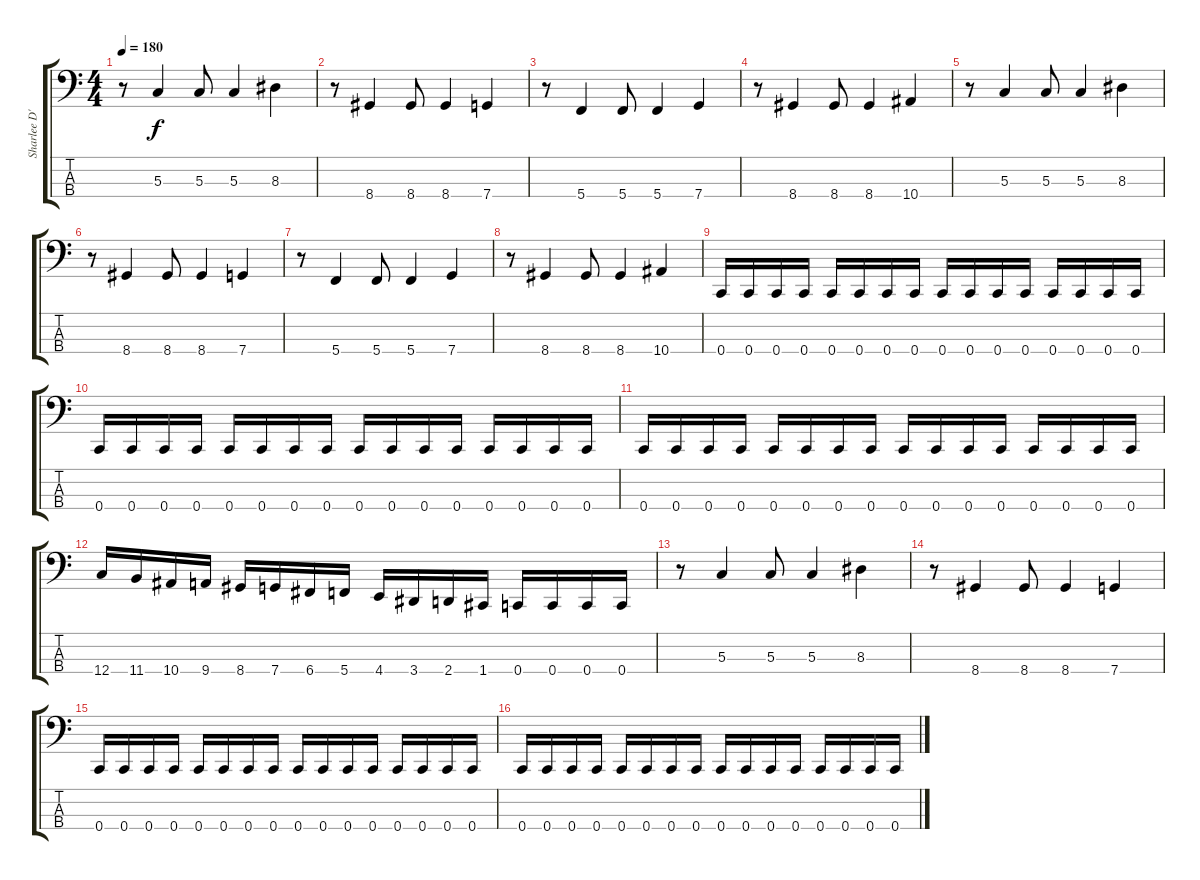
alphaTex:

\track ("Sharlee D'Angelo" "Sharlee D'") {instrument electricbassfinger}
\staff {score tabs}
\tuning (F2 C2 G1 C1) {hide}
\ts (4 4)
\tempo 180
\clef f4
\ks c
r.8{dy f} 5.3.4 5.3.8 5.3.4 8.3.4 |
r.8 8.4.4 8.4.8 8.4.4 7.4.4 |
r.8 5.4.4 5.4.8 5.4.4 7.4.4 |
r.8 8.4.4 8.4.8 8.4.4 10.4.4 |
r.8 5.3.4 5.3.8 5.3.4 8.3.4 |
r.8 8.4.4 8.4.8 8.4.4 7.4.4 |
r.8 5.4.4 5.4.8 5.4.4 7.4.4 |
r.8 8.4.4 8.4.8 8.4.4 10.4.4 |
0.4.16 0.4.16 0.4.16 0.4.16 0.4.16 0.4.16 0.4.16 0.4.16 0.4.16 0.4.16 0.4.16 0.4.16 0.4.16 0.4.16 0.4.16 0.4.16 |
0.4.16 0.4.16 0.4.16 0.4.16 0.4.16 0.4.16 0.4.16 0.4.16 0.4.16 0.4.16 0.4.16 0.4.16 0.4.16 0.4.16 0.4.16 0.4.16 |
0.4.16 0.4.16 0.4.16 0.4.16 0.4.16 0.4.16 0.4.16 0.4.16 0.4.16 0.4.16 0.4.16 0.4.16 0.4.16 0.4.16 0.4.16 0.4.16 |
12.4.16 11.4.16 10.4.16 9.4.16 8.4.16 7.4.16 6.4.16 5.4.16 4.4.16 3.4.16 2.4.16 1.4.16 0.4.16 0.4.16 0.4.16 0.4.16 |
r.8 5.3.4 5.3.8 5.3.4 8.3.4 |
r.8 8.4.4 8.4.8 8.4.4 7.4.4 |
0.4.16 0.4.16 0.4.16 0.4.16 0.4.16 0.4.16 0.4.16 0.4.16 0.4.16 0.4.16 0.4.16 0.4.16 0.4.16 0.4.16 0.4.16 0.4.16 |
0.4.16 0.4.16 0.4.16 0.4.16 0.4.16 0.4.16 0.4.16 0.4.16 0.4.16 0.4.16 0.4.16 0.4.16 0.4.16 0.4.16 0.4.16 0.4.16
